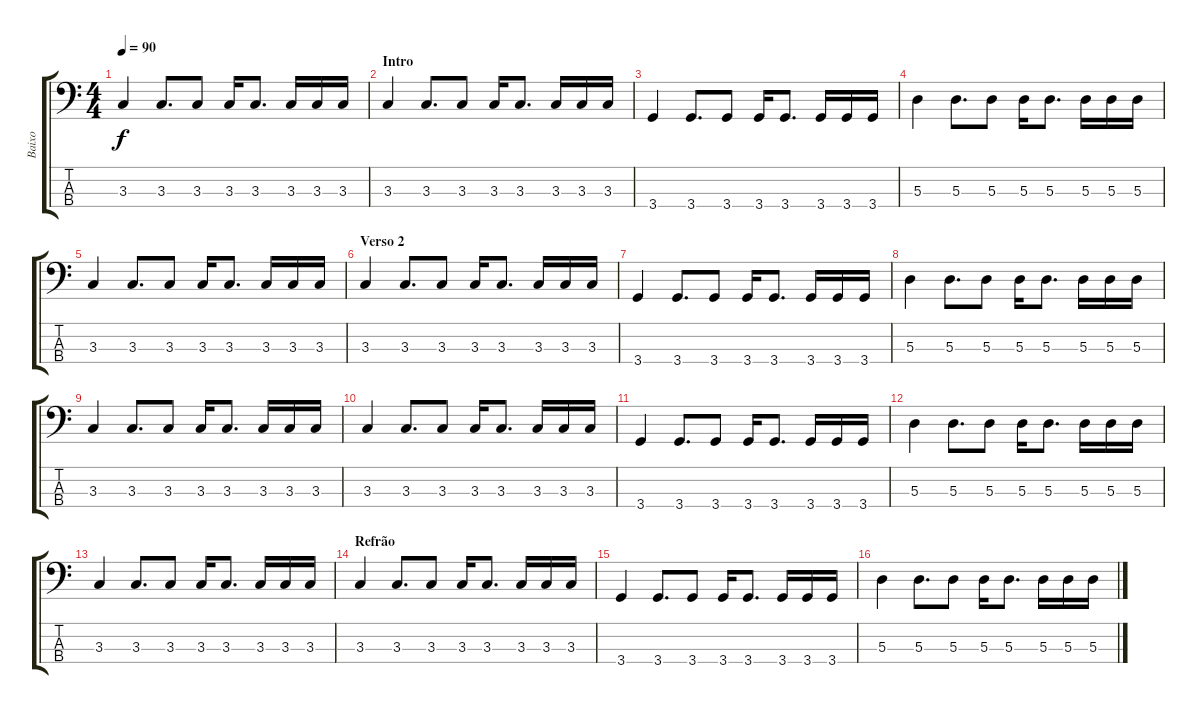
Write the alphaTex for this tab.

\track ("Baixo" "Baixo") {instrument electricbassfinger}
\staff {score tabs}
\tuning (G2 D2 A1 E1) {hide}
\ts (4 4)
\tempo 90
\clef f4
\ks c
3.3.4{dy f} 3.3.8{d} 3.3.8 3.3.16 3.3.8{d} 3.3.16 3.3.16 3.3.16 |
\section ("" "Intro")
3.3.4 3.3.8{d} 3.3.8 3.3.16 3.3.8{d} 3.3.16 3.3.16 3.3.16 |
3.4.4 3.4.8{d} 3.4.8 3.4.16 3.4.8{d} 3.4.16 3.4.16 3.4.16 |
5.3.4 5.3.8{d} 5.3.8 5.3.16 5.3.8{d} 5.3.16 5.3.16 5.3.16 |
3.3.4 3.3.8{d} 3.3.8 3.3.16 3.3.8{d} 3.3.16 3.3.16 3.3.16 |
\section ("" "Verso 2")
3.3.4 3.3.8{d} 3.3.8 3.3.16 3.3.8{d} 3.3.16 3.3.16 3.3.16 |
3.4.4 3.4.8{d} 3.4.8 3.4.16 3.4.8{d} 3.4.16 3.4.16 3.4.16 |
5.3.4 5.3.8{d} 5.3.8 5.3.16 5.3.8{d} 5.3.16 5.3.16 5.3.16 |
3.3.4 3.3.8{d} 3.3.8 3.3.16 3.3.8{d} 3.3.16 3.3.16 3.3.16 |
3.3.4 3.3.8{d} 3.3.8 3.3.16 3.3.8{d} 3.3.16 3.3.16 3.3.16 |
3.4.4 3.4.8{d} 3.4.8 3.4.16 3.4.8{d} 3.4.16 3.4.16 3.4.16 |
5.3.4 5.3.8{d} 5.3.8 5.3.16 5.3.8{d} 5.3.16 5.3.16 5.3.16 |
3.3.4 3.3.8{d} 3.3.8 3.3.16 3.3.8{d} 3.3.16 3.3.16 3.3.16 |
\section ("" "Refrão")
3.3.4 3.3.8{d} 3.3.8 3.3.16 3.3.8{d} 3.3.16 3.3.16 3.3.16 |
3.4.4 3.4.8{d} 3.4.8 3.4.16 3.4.8{d} 3.4.16 3.4.16 3.4.16 |
5.3.4 5.3.8{d} 5.3.8 5.3.16 5.3.8{d} 5.3.16 5.3.16 5.3.16
